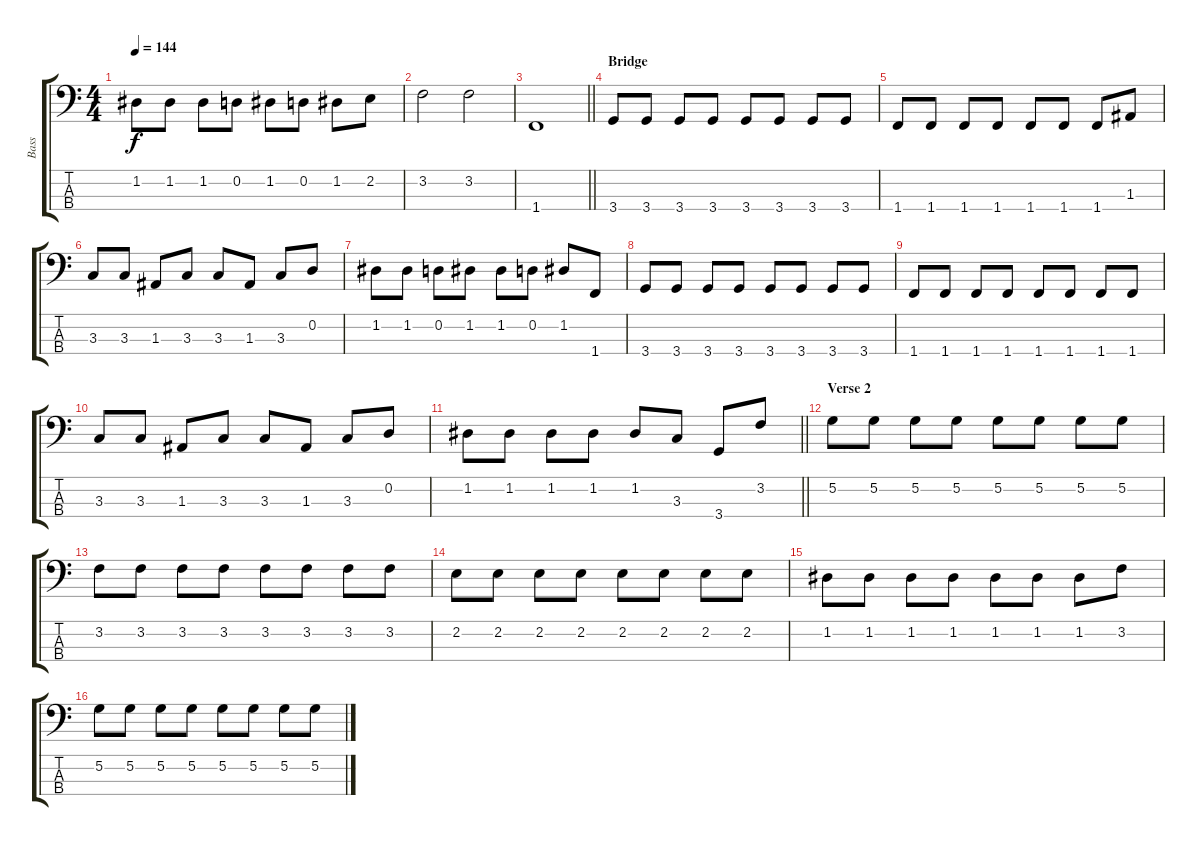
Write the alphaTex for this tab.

\track ("Bass" "Bass") {instrument electricbassfinger}
\staff {score tabs}
\tuning (G2 D2 A1 E1) {hide}
\ts (4 4)
\tempo 144
\clef f4
\ks c
1.2.8{dy f} 1.2.8 1.2.8 0.2.8 1.2.8 0.2.8 1.2.8 2.2.8 |
3.2.2 3.2.2 |
\barLineRight lightlight
1.4.1 |
\section ("" "Bridge")
3.4.8 3.4.8 3.4.8 3.4.8 3.4.8 3.4.8 3.4.8 3.4.8 |
1.4.8 1.4.8 1.4.8 1.4.8 1.4.8 1.4.8 1.4.8 1.3.8 |
3.3.8 3.3.8 1.3.8 3.3.8 3.3.8 1.3.8 3.3.8 0.2.8 |
1.2.8 1.2.8 0.2.8 1.2.8 1.2.8 0.2.8 1.2.8 1.4.8 |
3.4.8 3.4.8 3.4.8 3.4.8 3.4.8 3.4.8 3.4.8 3.4.8 |
1.4.8 1.4.8 1.4.8 1.4.8 1.4.8 1.4.8 1.4.8 1.4.8 |
3.3.8 3.3.8 1.3.8 3.3.8 3.3.8 1.3.8 3.3.8 0.2.8 |
\barLineRight lightlight
1.2.8 1.2.8 1.2.8 1.2.8 1.2.8 3.3.8 3.4.8 3.2.8 |
\section ("" "Verse 2")
5.2.8 5.2.8 5.2.8 5.2.8 5.2.8 5.2.8 5.2.8 5.2.8 |
3.2.8 3.2.8 3.2.8 3.2.8 3.2.8 3.2.8 3.2.8 3.2.8 |
2.2.8 2.2.8 2.2.8 2.2.8 2.2.8 2.2.8 2.2.8 2.2.8 |
1.2.8 1.2.8 1.2.8 1.2.8 1.2.8 1.2.8 1.2.8 3.2.8 |
5.2.8 5.2.8 5.2.8 5.2.8 5.2.8 5.2.8 5.2.8 5.2.8
